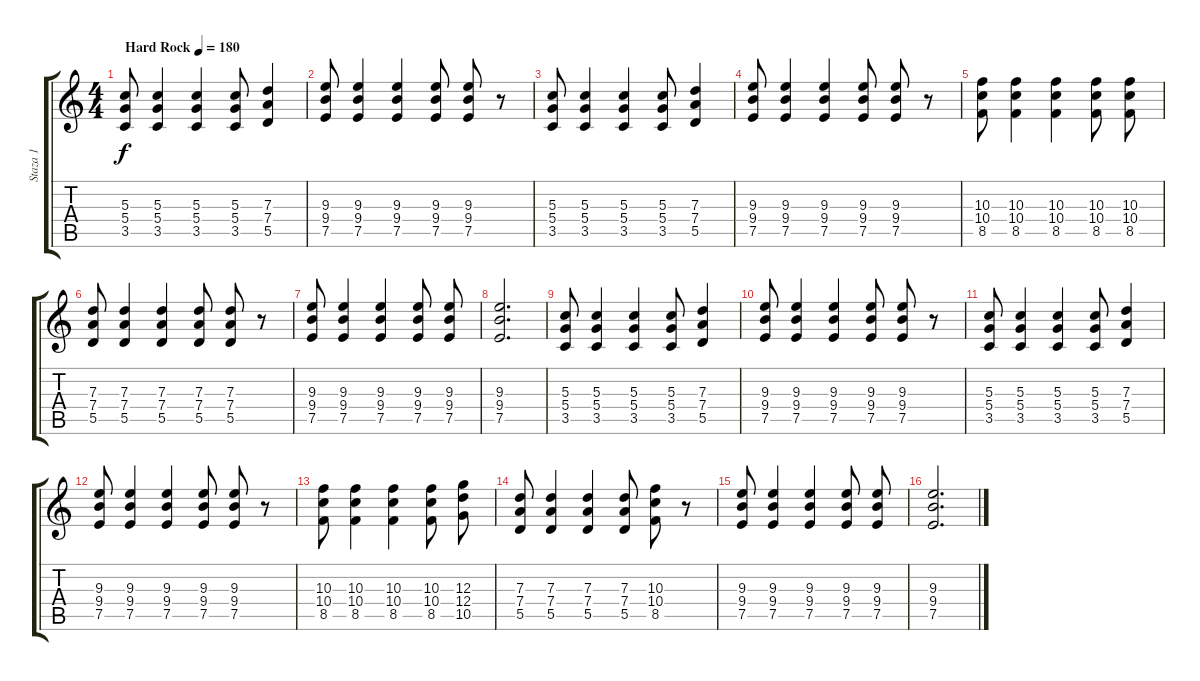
\track ("Staza 1" "Staza 1") {instrument distortionguitar}
\staff {score tabs}
\tuning (E4 B3 G3 D3 A2 E2) {hide}
\ts (4 4)
\tempo (180 "Hard Rock")
\clef g2
\ks c
(5.3 5.4 3.5).8{dy f instrument distortionguitar} (5.3 5.4 3.5).4 (5.3 5.4 3.5).4 (5.3 5.4 3.5).8 (7.3 7.4 5.5).4 |
(9.3 9.4 7.5).8 (9.3 9.4 7.5).4 (9.3 9.4 7.5).4 (9.3 9.4 7.5).8 (9.3 9.4 7.5).8 r.8 |
(5.3 5.4 3.5).8 (5.3 5.4 3.5).4 (5.3 5.4 3.5).4 (5.3 5.4 3.5).8 (7.3 7.4 5.5).4 |
(9.3 9.4 7.5).8 (9.3 9.4 7.5).4 (9.3 9.4 7.5).4 (9.3 9.4 7.5).8 (9.3 9.4 7.5).8 r.8 |
(10.3 10.4 8.5).8 (10.3 10.4 8.5).4 (10.3 10.4 8.5).4 (10.3 10.4 8.5).8 (10.3 10.4 8.5).8 |
(7.3 7.4 5.5).8 (7.3 7.4 5.5).4 (7.3 7.4 5.5).4 (7.3 7.4 5.5).8 (7.3 7.4 5.5).8 r.8 |
(9.3 9.4 7.5).8 (9.3 9.4 7.5).4 (9.3 9.4 7.5).4 (9.3 9.4 7.5).8 (9.3 9.4 7.5).8 |
(9.3 9.4 7.5).2{d} |
(5.3 5.4 3.5).8 (5.3 5.4 3.5).4 (5.3 5.4 3.5).4 (5.3 5.4 3.5).8 (7.3 7.4 5.5).4 |
(9.3 9.4 7.5).8 (9.3 9.4 7.5).4 (9.3 9.4 7.5).4 (9.3 9.4 7.5).8 (9.3 9.4 7.5).8 r.8 |
(5.3 5.4 3.5).8 (5.3 5.4 3.5).4 (5.3 5.4 3.5).4 (5.3 5.4 3.5).8 (7.3 7.4 5.5).4 |
(9.3 9.4 7.5).8 (9.3 9.4 7.5).4 (9.3 9.4 7.5).4 (9.3 9.4 7.5).8 (9.3 9.4 7.5).8 r.8 |
(10.3 10.4 8.5).8 (10.3 10.4 8.5).4 (10.3 10.4 8.5).4 (10.3 10.4 8.5).8 (12.3 12.4 10.5).8 |
(7.3 7.4 5.5).8 (7.3 7.4 5.5).4 (7.3 7.4 5.5).4 (7.3 7.4 5.5).8 (10.3 10.4 8.5).8 r.8 |
(9.3 9.4 7.5).8 (9.3 9.4 7.5).4 (9.3 9.4 7.5).4 (9.3 9.4 7.5).8 (9.3 9.4 7.5).8 |
(9.3 9.4 7.5).2{d}
